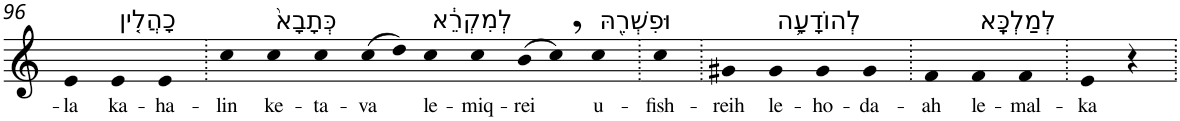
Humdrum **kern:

**kern	**text
*part1	*part1
*staff1	*staff1
*I"Piano	*
*I'Pno	*
!!LO:PB:g=z
*clefG2	*
*k[]	*
=96	=96
!	!LO:LY:b
4e	-la
!LO:TX:a:t=כָהֲלִ֤ין	!
!	!LO:LY:b
4e	ka-
!	!LO:LY:b
4e	-ha-
=97.	=97.
!	!LO:LY:b
4cc	-lin
!LO:TX:a:t=כְּתָבָא֙	!
!	!LO:LY:b
4cc	ke-
!	!LO:LY:b
4cc	-ta-
!	!LO:LY:b
(>8cc	-va
8dd)	.
!LO:TX:a:t=לְמִקְרֵ֔א	!
!	!LO:LY:b
4cc	le-
!	!LO:LY:b
4cc	-miq-
!	!LO:LY:b
(>8b	-rei
8cc,)	.
!LO:TX:a:t=וּפִשְׁרֵ֖הּ	!
!	!LO:LY:b
4cc	u-
=98.	=98.
!	!LO:LY:b
4cc	-fish-
=99.	=99.
!	!LO:LY:b
4g#X	-reih
!LO:TX:a:t=לְהוֹדָעָ֥ה	!
!	!LO:LY:b
4g#	le-
!	!LO:LY:b
4g#	-ho-
!	!LO:LY:b
4g#	-da-
=100.	=100.
!	!LO:LY:b
4f	-ah
!LO:TX:a:t=לְמַלְכָּֽא	!
!	!LO:LY:b
4f	le-
!	!LO:LY:b
4f	-mal-
=101.	=101.
!	!LO:LY:b
4e	-ka
4r	.
=.	=.
*-	*-
